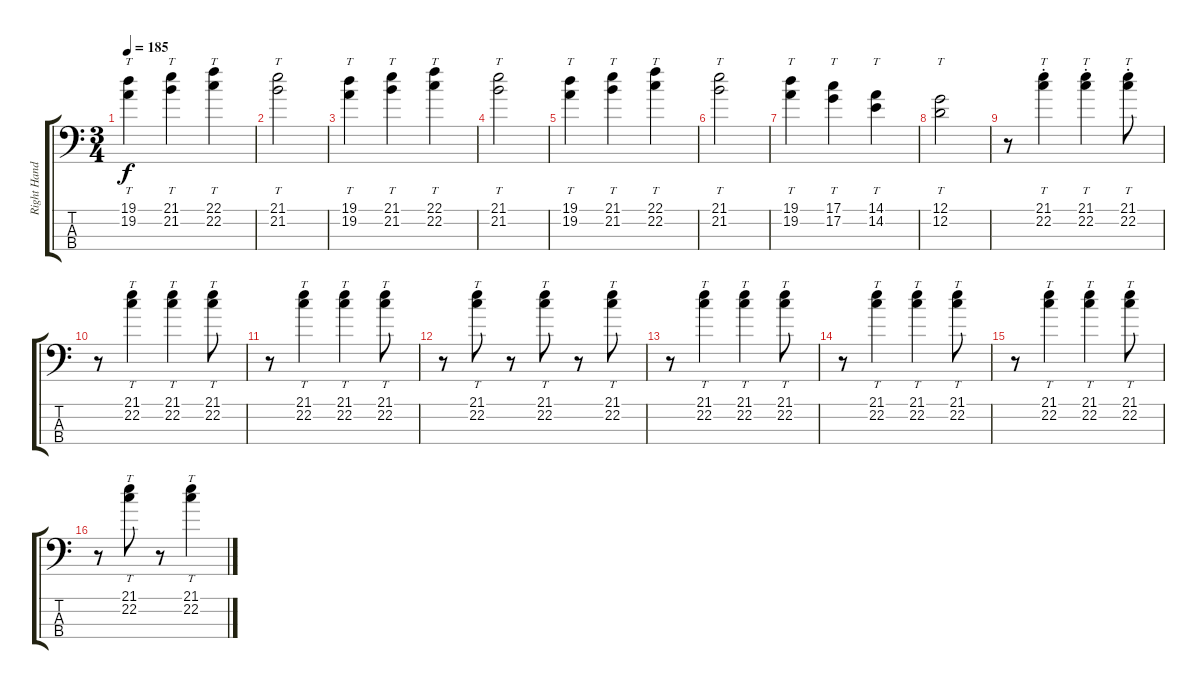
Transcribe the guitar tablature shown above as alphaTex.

\track ("Right Hand Line" "Right Hand") {instrument electricbassfinger}
\staff {score tabs}
\tuning (G2 D2 A1 E1) {hide}
\ts (3 4)
\tempo 185
\clef f4
\ks c
(19.1 19.2).4{tt dy f} (21.1 21.2).4{tt} (22.1 22.2).4{tt} |
(21.1 21.2).2{tt} |
(19.1 19.2).4{tt} (21.1 21.2).4{tt} (22.1 22.2).4{tt} |
(21.1 21.2).2{tt} |
(19.1 19.2).4{tt} (21.1 21.2).4{tt} (22.1 22.2).4{tt} |
(21.1 21.2).2{tt} |
(19.1 19.2).4{tt} (17.1 17.2).4{tt} (14.1 14.2).4{tt} |
(12.1 12.2).2{tt} |
r.8 (21.1{st} 22.2{st}).4{tt} (21.1{st} 22.2{st}).4{tt} (21.1{st} 22.2{st}).8{tt} |
r.8 (21.1 22.2).4{tt} (21.1 22.2).4{tt} (21.1 22.2).8{tt} |
r.8 (21.1 22.2).4{tt} (21.1 22.2).4{tt} (21.1 22.2).8{tt} |
r.8 (21.1 22.2).8{tt} r.8 (21.1 22.2).8{tt} r.8 (21.1 22.2).8{tt} |
r.8 (21.1 22.2).4{tt} (21.1 22.2).4{tt} (21.1 22.2).8{tt} |
r.8 (21.1 22.2).4{tt} (21.1 22.2).4{tt} (21.1 22.2).8{tt} |
r.8 (21.1 22.2).4{tt} (21.1 22.2).4{tt} (21.1 22.2).8{tt} |
r.8 (21.1 22.2).8{tt} r.8 (21.1 22.2).4{tt}
